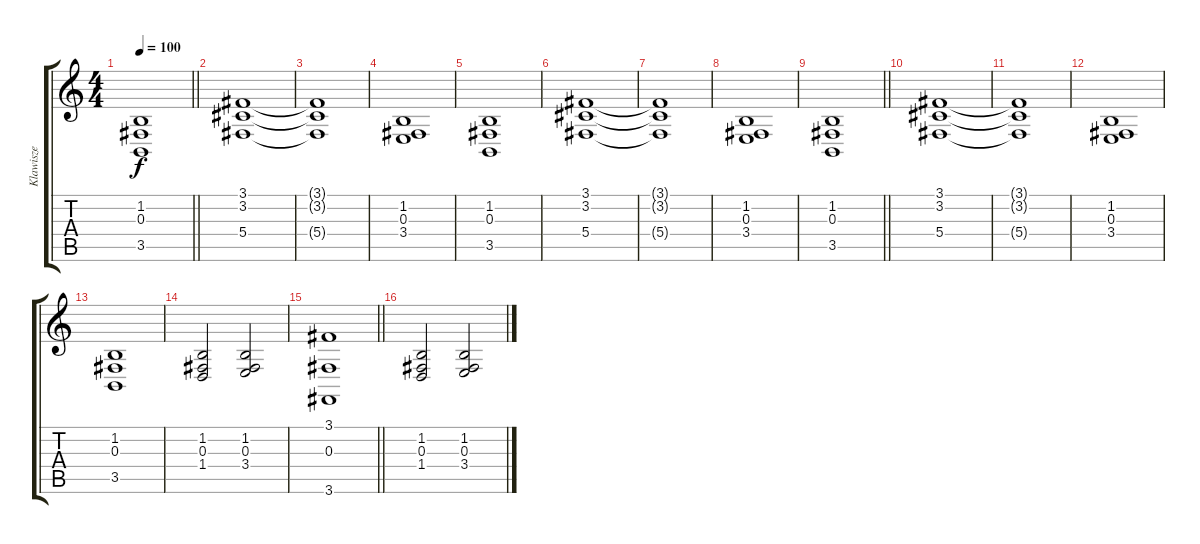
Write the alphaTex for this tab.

\track ("Klawisze" "Klawisze") {instrument lead6voice}
\staff {score tabs}
\tuning (Eb4 Bb3 Gb3 Db3 Ab2 Eb2) {hide}
\ts (4 4)
\tempo 100
\clef g2
\barLineRight lightlight
\ks c
(1.2 0.3 3.5).1{dy f} |
(3.1 3.2 5.4).1 |
(3.1{t} 3.2{t} 5.4{t}).1 |
(1.2 0.3 3.4).1 |
(1.2 0.3 3.5).1 |
(3.1 3.2 5.4).1 |
(3.1{t} 3.2{t} 5.4{t}).1 |
(1.2 0.3 3.4).1 |
\barLineRight lightlight
(1.2 0.3 3.5).1 |
(3.1 3.2 5.4).1 |
(3.1{t} 3.2{t} 5.4{t}).1 |
(1.2 0.3 3.4).1 |
(1.2 0.3 3.5).1 |
(1.2 0.3 1.4).2 (1.2 0.3 3.4).2 |
\barLineRight lightlight
(3.1 0.3 3.6).1 |
(1.2 0.3 1.4).2 (1.2 0.3 3.4).2
